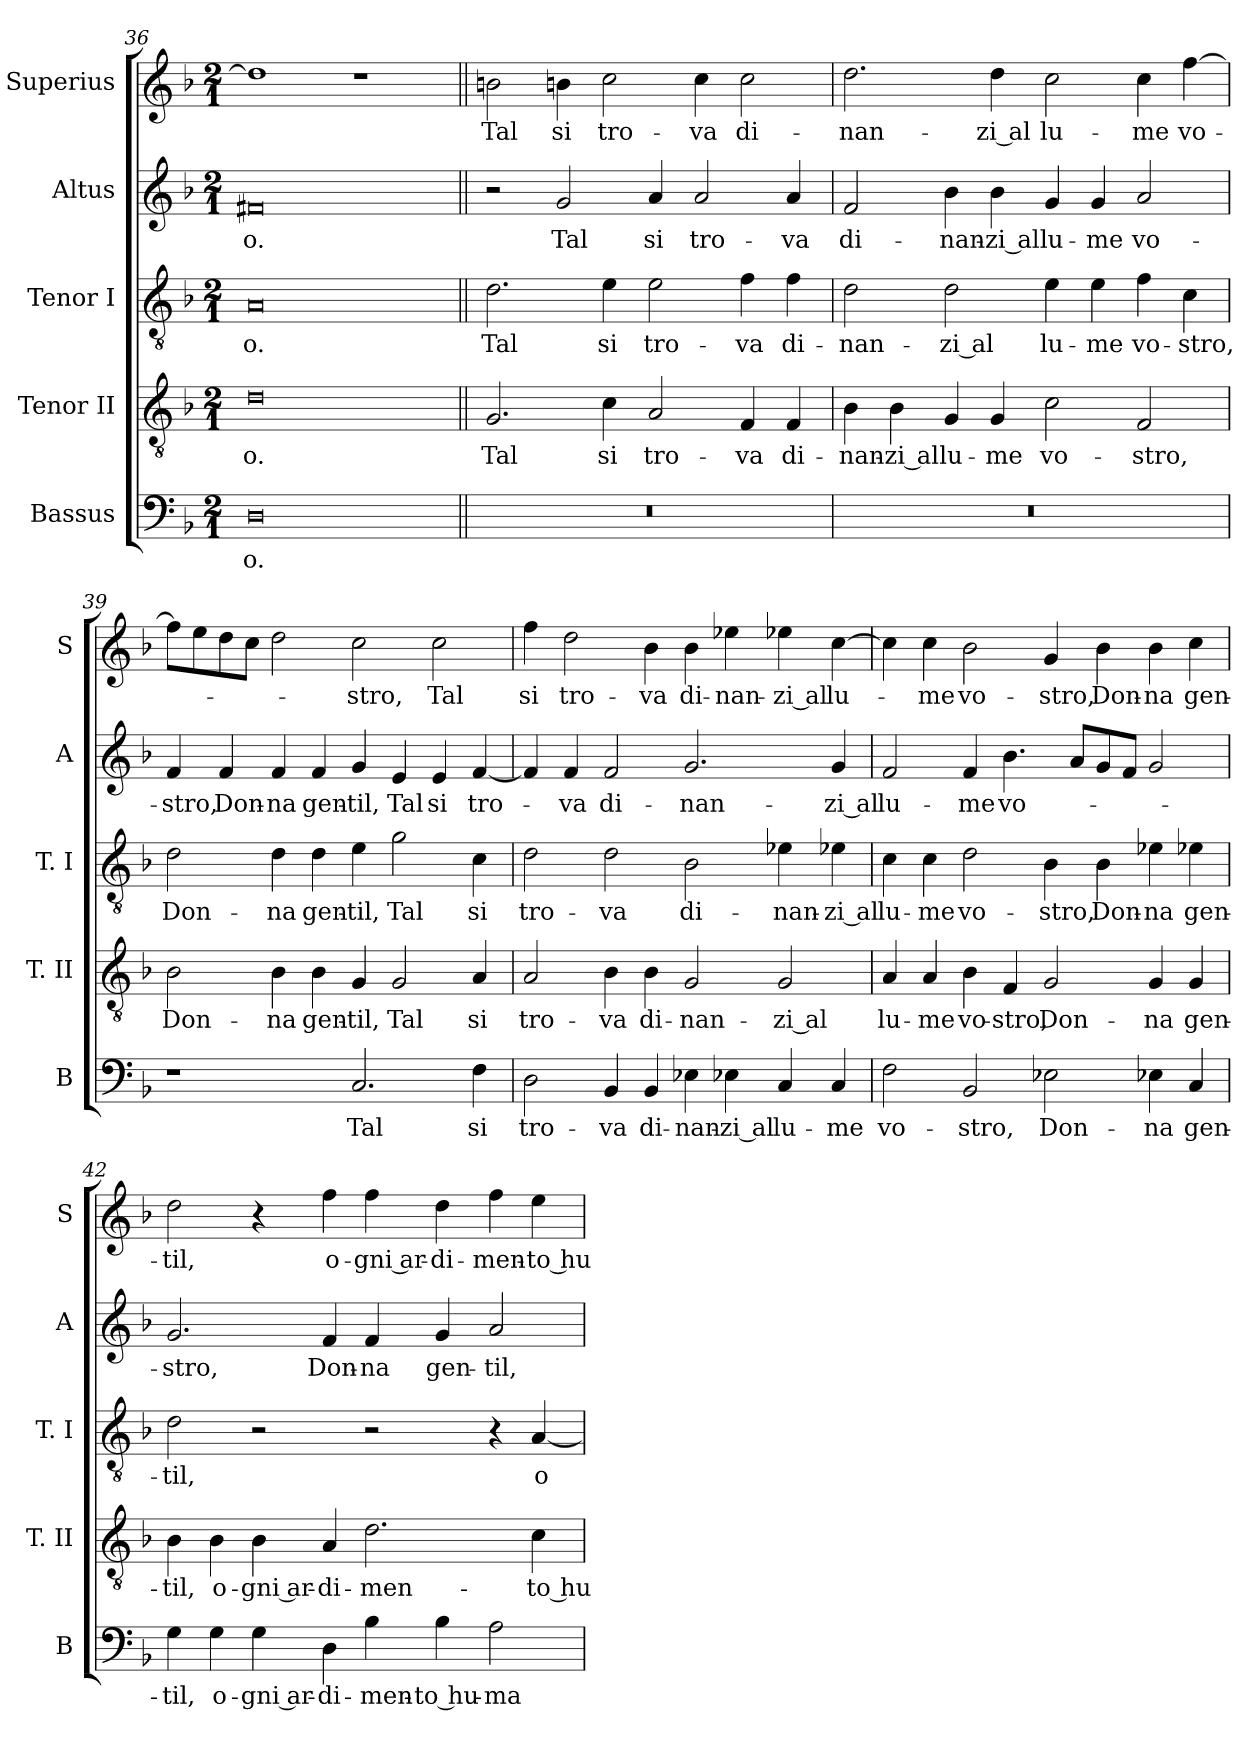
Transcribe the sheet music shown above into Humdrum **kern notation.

**kern	**text	**kern	**text	**kern	**text	**kern	**text	**kern	**text
*part5	*part5	*part4	*part4	*part3	*part3	*part2	*part2	*part1	*part1
*staff5	*staff5	*staff4	*staff4	*staff3	*staff3	*staff2	*staff2	*staff1	*staff1
*I"Bassus	*	*I"Tenor II	*	*I"Tenor I	*	*I"Altus	*	*I"Superius	*
*I'B	*	*I'T. II	*	*I'T. I	*	*I'A	*	*I'S	*
*clefF4	*	*clefGv2	*	*clefGv2	*	*clefG2	*	*clefG2	*
*k[b-]	*	*k[b-]	*	*k[b-]	*	*k[b-]	*	*k[b-]	*
*F:	*	*F:	*	*F:	*	*F:	*	*F:	*
*M2/1	*	*M2/1	*	*M2/1	*	*M2/1	*	*M2/1	*
=36	=36	=36	=36	=36	=36	=36	=36	=36	=36
0D	-o.	0d	-o.	0A	-o.	0f#X	-o.	1dd]	.
.	.	.	.	.	.	.	.	1r	.
=37||	=37||	=37||	=37||	=37||	=37||	=37||	=37||	=37||	=37||
0r	.	2.G	Tal	2.d	Tal	2r	.	2bn	Tal
.	.	.	.	.	.	2g	Tal	4bn	si
.	.	4c	si	4e	si	.	.	2cc	tro-
.	.	2A	tro-	2e	tro-	4a	si	.	.
.	.	.	.	.	.	2a	tro-	4cc	-va
.	.	4F	-va	4f	-va	.	.	2cc	di-
.	.	4F	di-	4f	di-	4a	-va	.	.
=38	=38	=38	=38	=38	=38	=38	=38	=38	=38
0r	.	4B-	-nan-	2d	-nan-	2f	di-	2.dd	-nan-
.	.	4B-	-zi al	.	.	.	.	.	.
.	.	4G	lu-	2d	-zi al	4b-	-nan-	.	.
.	.	4G	-me	.	.	4b-	-zi al	4dd	-zi al
.	.	2c	vo-	4e	lu-	4g	lu-	2cc	lu-
.	.	.	.	4e	-me	4g	-me	.	.
.	.	2F	-stro,	4f	vo-	2a	vo-	4cc	-me
.	.	.	.	4c	-stro,	.	.	[4ff	vo-
=39	=39	=39	=39	=39	=39	=39	=39	=39	=39
1r	.	2B-	Don-	2d	Don-	4f	-stro,	8ffL]	.
.	.	.	.	.	.	.	.	8ee	.
.	.	.	.	.	.	4f	Don-	8dd	.
.	.	.	.	.	.	.	.	8ccJ	.
.	.	4B-	-na	4d	-na	4f	-na	2dd	.
.	.	4B-	gen-	4d	gen-	4f	gen-	.	.
2.C	Tal	4G	-til,	4e	-til,	4g	-til,	2cc	-stro,
.	.	2G	Tal	2g	Tal	4e	Tal	.	.
.	.	.	.	.	.	4e	si	2cc	Tal
4F	si	4A	si	4c	si	[4f	tro-	.	.
=40	=40	=40	=40	=40	=40	=40	=40	=40	=40
2D	tro-	2A	tro-	2d	tro-	4f]	.	4ff	si
.	.	.	.	.	.	4f	-va	2dd	tro-
4BB-	-va	4B-	-va	2d	-va	2f	di-	.	.
4BB-	di-	4B-	di-	.	.	.	.	4b-	-va
4E-X	-nan-	2G	-nan-	2B-	di-	2.g	-nan-	4b-	di-
4E-X	-zi al	.	.	.	.	.	.	4ee-X	-nan-
4C	lu-	2G	-zi al	4e-X	-nan-	.	.	4ee-X	-zi al
4C	-me	.	.	4e-X	-zi al	4g	-zi al	[4cc	lu-
=41	=41	=41	=41	=41	=41	=41	=41	=41	=41
2F	vo-	4A	lu-	4c	lu-	2f	lu-	4cc]	.
.	.	4A	-me	4c	-me	.	.	4cc	-me
2BB-	-stro,	4B-	vo-	2d	vo-	4f	-me	2b-	vo-
.	.	4F	-stro,	.	.	4.b-	vo-	.	.
2E-X	Don-	2G	Don-	4B-	-stro,	.	.	4g	-stro,
.	.	.	.	.	.	8aL	.	.	.
.	.	.	.	4B-	Don-	8g	.	4b-	Don-
.	.	.	.	.	.	8fJ	.	.	.
4E-X	-na	4G	-na	4e-X	-na	2g	.	4b-	-na
4C	gen-	4G	gen-	4e-X	gen-	.	.	4cc	gen-
=42	=42	=42	=42	=42	=42	=42	=42	=42	=42
4G	-til,	4B-	-til,	2d	-til,	2.g	-stro,	2dd	-til,
4G	o-	4B-	o-	.	.	.	.	.	.
4G	-gni ar-	4B-	-gni ar-	2r	.	.	.	4r	.
4D	-di-	4A	-di-	.	.	4f	Don-	4ff	o-
4B-	-men-	2.d	-men-	2r	.	4f	-na	4ff	-gni ar-
4B-	-to hu-	.	.	.	.	4g	gen-	4dd	-di-
2A	-ma-	.	.	4r	.	2a	-til,	4ff	-men-
.	.	4c	-to hu-	[4A	o-	.	.	4ee	-to hu-
=	=	=	=	=	=	=	=	=	=
*-	*-	*-	*-	*-	*-	*-	*-	*-	*-
